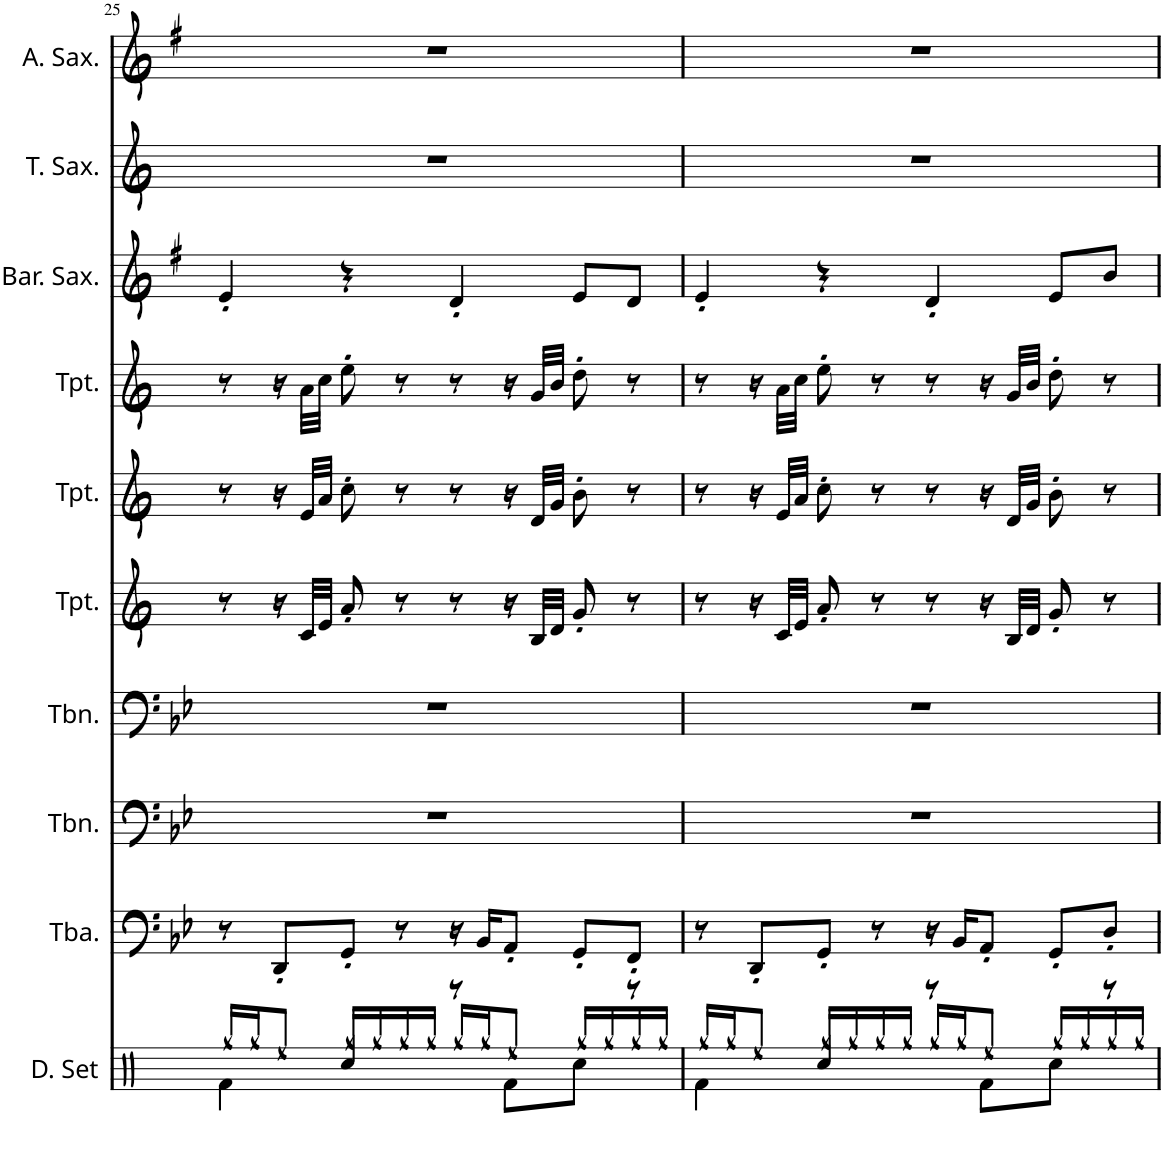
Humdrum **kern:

**kern	**kern	**kern	**kern	**kern	**kern	**kern	**kern	**kern	**kern
*part10	*part9	*part8	*part7	*part6	*part5	*part4	*part3	*part2	*part1
*staff10	*staff9	*staff8	*staff7	*staff6	*staff5	*staff4	*staff3	*staff2	*staff1
*I"Drumset	*I"Tuba	*I"Trombone	*I"Trombone	*I"Trumpet	*I"Trumpet	*I"Trumpet	*I"Baritone Saxophone	*I"Tenor Saxophone	*I"Alto Saxophone
*I'D. Set	*I'Tba.	*I'Tbn.	*I'Tbn.	*I'Tpt.	*I'Tpt.	*I'Tpt.	*I'Bar. Sax.	*I'T. Sax.	*I'A. Sax.
!!LO:PB:g=z
*clefX	*clefF4	*clefF4	*clefF4	*clefG2	*clefG2	*clefG2	*clefG2	*clefG2	*clefG2
*	*	*	*	*Trd1c2	*Trd1c2	*Trd1c2	*Trd12c21	*Trd8c14	*Trd5c9
*k[]	*k[b-e-]	*k[b-e-]	*k[b-e-]	*k[]	*k[]	*k[]	*k[f#]	*k[]	*k[f#]
*M4/4	*M4/4	*M4/4	*M4/4	*M4/4	*M4/4	*M4/4	*M4/4	*M4/4	*M4/4
=25	=25	=25	=25	=25	=25	=25	=25	=25	=25
*^	*	*	*	*	*	*	*	*	*
4Rf\	16Rgg/LL	8r	1r	1r	8r	8r	8r	4e'/	1r	1r
.	16Rgg/J	.	.	.	.	.	.	.	.	.
.	8Ree/J	8DD'/L	.	.	16r	16r	16r	.	.	.
.	.	.	.	.	32c/LLL	32e/LLL	32a\LLL	.	.	.
.	.	.	.	.	32e/JJJ	32a/JJJ	32cc\JJJ	.	.	.
4Rcc/	16Rgg/LL	8GG'/J	.	.	8a'/	8cc'\	8ee'\	4r	.	.
.	16Rgg/	.	.	.	.	.	.	.	.	.
.	16Rgg/	8r	.	.	8r	8r	8r	.	.	.
.	16Rgg/JJ	.	.	.	.	.	.	.	.	.
8r	16Rgg/LL	16r	.	.	8r	8r	8r	4d'/	.	.
.	16Rgg/J	16BB-/KL	.	.	.	.	.	.	.	.
8Rf\L	8Ree/J	8AA'/J	.	.	16r	16r	16r	.	.	.
.	.	.	.	.	32B/LLL	32d/LLL	32g/LLL	.	.	.
.	.	.	.	.	32d/JJJ	32g/JJJ	32b/JJJ	.	.	.
8Rcc\J	16Rgg/LL	8GG'/L	.	.	8g'/	8b'\	8dd'\	8e/L	.	.
.	16Rgg/	.	.	.	.	.	.	.	.	.
8r	16Rgg/	8FF'/J	.	.	8r	8r	8r	8d/J	.	.
.	16Rgg/JJ	.	.	.	.	.	.	.	.	.
=26	=26	=26	=26	=26	=26	=26	=26	=26	=26	=26
4Rf\	16Rgg/LL	8r	1r	1r	8r	8r	8r	4e'/	1r	1r
.	16Rgg/J	.	.	.	.	.	.	.	.	.
.	8Ree/J	8DD'/L	.	.	16r	16r	16r	.	.	.
.	.	.	.	.	32c/LLL	32e/LLL	32a\LLL	.	.	.
.	.	.	.	.	32e/JJJ	32a/JJJ	32cc\JJJ	.	.	.
4Rcc/	16Rgg/LL	8GG'/J	.	.	8a'/	8cc'\	8ee'\	4r	.	.
.	16Rgg/	.	.	.	.	.	.	.	.	.
.	16Rgg/	8r	.	.	8r	8r	8r	.	.	.
.	16Rgg/JJ	.	.	.	.	.	.	.	.	.
8r	16Rgg/LL	16r	.	.	8r	8r	8r	4d'/	.	.
.	16Rgg/J	16BB-/KL	.	.	.	.	.	.	.	.
8Rf\L	8Ree/J	8AA'/J	.	.	16r	16r	16r	.	.	.
.	.	.	.	.	32B/LLL	32d/LLL	32g/LLL	.	.	.
.	.	.	.	.	32d/JJJ	32g/JJJ	32b/JJJ	.	.	.
8Rcc\J	16Rgg/LL	8GG'/L	.	.	8g'/	8b'\	8dd'\	8e/L	.	.
.	16Rgg/	.	.	.	.	.	.	.	.	.
8r	16Rgg/	8D'/J	.	.	8r	8r	8r	8b/J	.	.
.	16Rgg/JJ	.	.	.	.	.	.	.	.	.
*v	*v	*	*	*	*	*	*	*	*	*
=	=	=	=	=	=	=	=	=	=
*-	*-	*-	*-	*-	*-	*-	*-	*-	*-
